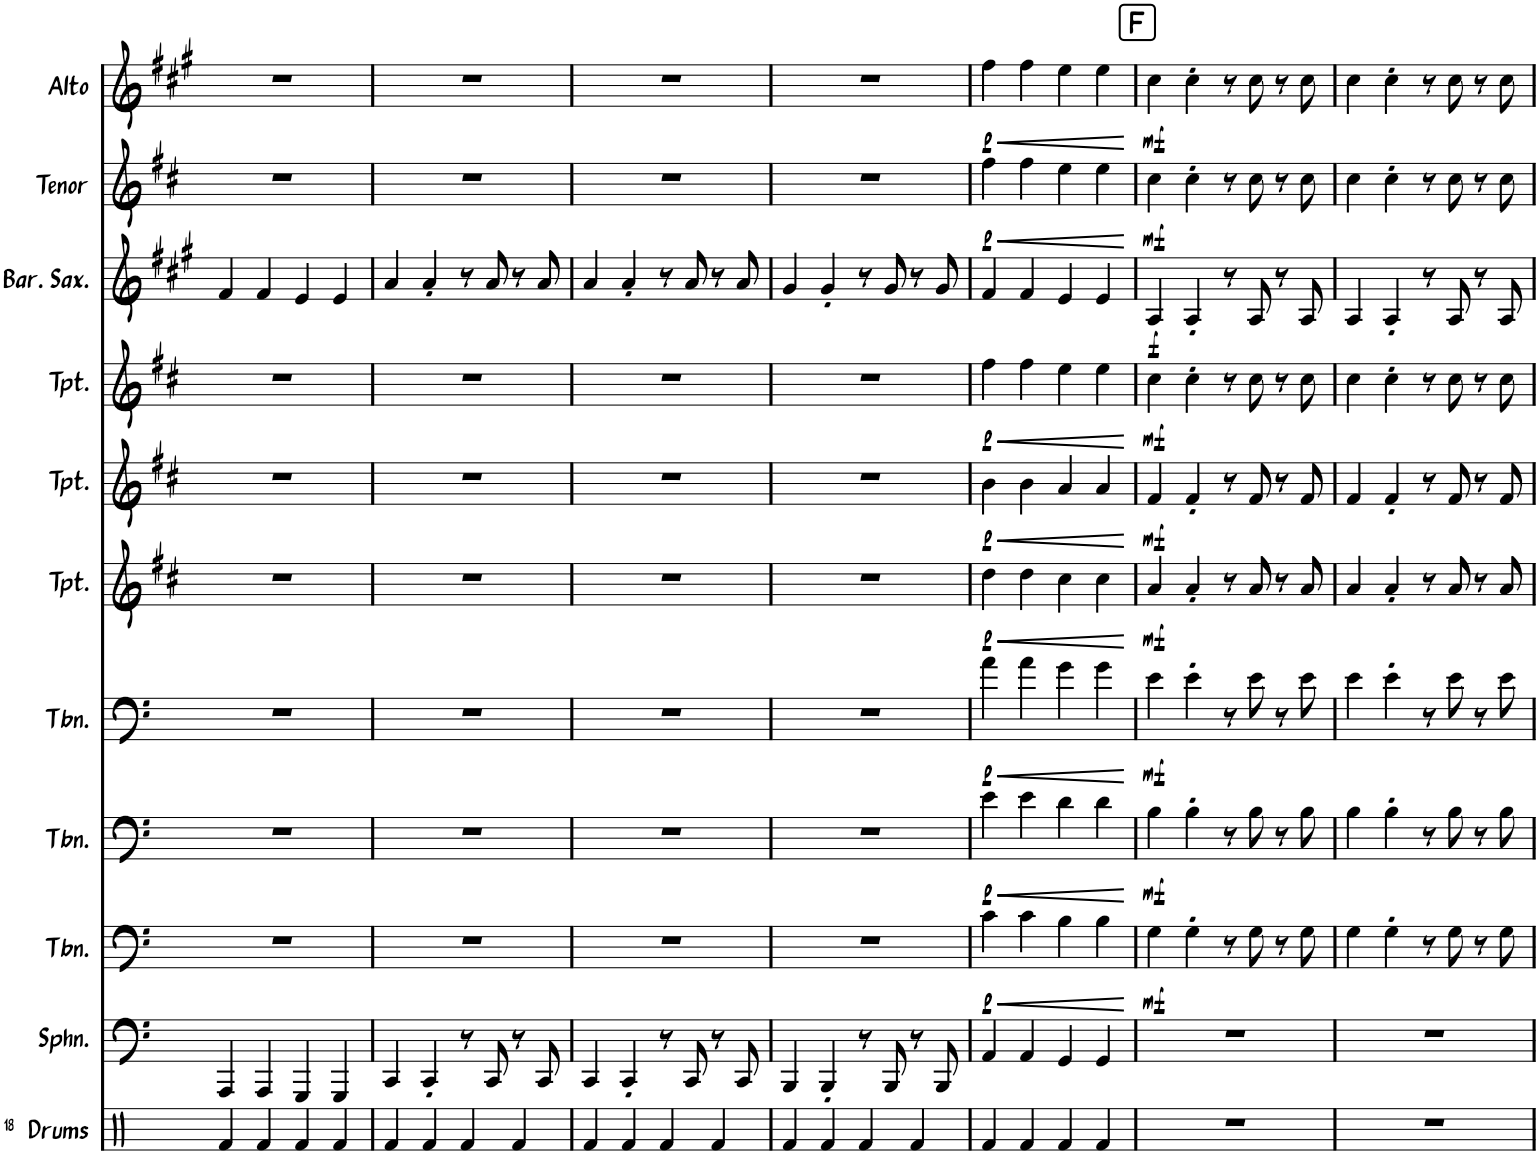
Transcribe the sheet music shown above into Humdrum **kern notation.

**kern	**kern	**kern	**dynam	**kern	**dynam	**kern	**dynam	**kern	**dynam	**kern	**dynam	**kern	**dynam	**kern	**dynam	**kern	**dynam	**kern	**dynam
*part11	*part10	*part9	*part9	*part8	*part8	*part7	*part7	*part6	*part6	*part5	*part5	*part4	*part4	*part3	*part3	*part2	*part2	*part1	*part1
*staff11	*staff10	*staff9	*staff9	*staff8	*staff8	*staff7	*staff7	*staff6	*staff6	*staff5	*staff5	*staff4	*staff4	*staff3	*staff3	*staff2	*staff2	*staff1	*staff1
*I"Drums	*I"Sousaphone	*I"Trombone	*	*I"Trombone	*	*I"Trombone	*	*I"Trumpet	*	*I"Trumpet	*	*I"Trumpet	*	*I"Baritone Saxophone	*	*I"Tenor Sax	*	*I"Alto Sax	*
*I'Drums	*I'Sphn.	*I'Tbn.	*	*I'Tbn.	*	*I'Tbn.	*	*I'Tpt.	*	*I'Tpt.	*	*I'Tpt.	*	*I'Bar. Sax.	*	*I'Tenor	*	*I'Alto	*
!!LO:PB:g=z
*clefX	*clefF4	*clefF4	*	*clefF4	*	*clefF4	*	*clefG2	*	*clefG2	*	*clefG2	*	*clefG2	*	*clefG2	*	*clefG2	*
*	*	*	*	*	*	*	*	*Trd1c2	*	*Trd1c2	*	*Trd1c2	*	*Trd12c21	*	*Trd8c14	*	*Trd5c9	*
*k[]	*k[]	*k[]	*	*k[]	*	*k[]	*	*k[f#c#]	*	*k[f#c#]	*	*k[f#c#]	*	*k[f#c#g#]	*	*k[f#c#]	*	*k[f#c#g#]	*
*M4/4	*M4/4	*M4/4	*	*M4/4	*	*M4/4	*	*M4/4	*	*M4/4	*	*M4/4	*	*M4/4	*	*M4/4	*	*M4/4	*
=74	=74	=74	=74	=74	=74	=74	=74	=74	=74	=74	=74	=74	=74	=74	=74	=74	=74	=74	=74
4Rf/	4AAA/	1r	.	1r	.	1r	.	1r	.	1r	.	1r	.	4f#/	.	1r	.	1r	.
4Rf/	4AAA/	.	.	.	.	.	.	.	.	.	.	.	.	4f#/	.	.	.	.	.
4Rf/	4GGG/	.	.	.	.	.	.	.	.	.	.	.	.	4e/	.	.	.	.	.
4Rf/	4GGG/	.	.	.	.	.	.	.	.	.	.	.	.	4e/	.	.	.	.	.
=75	=75	=75	=75	=75	=75	=75	=75	=75	=75	=75	=75	=75	=75	=75	=75	=75	=75	=75	=75
4Rf/	4CC/	1r	.	1r	.	1r	.	1r	.	1r	.	1r	.	4a/	.	1r	.	1r	.
4Rf/	4CC'/	.	.	.	.	.	.	.	.	.	.	.	.	4a'/	.	.	.	.	.
4Rf/	8r	.	.	.	.	.	.	.	.	.	.	.	.	8r	.	.	.	.	.
.	8CC/	.	.	.	.	.	.	.	.	.	.	.	.	8a/	.	.	.	.	.
4Rf/	8r	.	.	.	.	.	.	.	.	.	.	.	.	8r	.	.	.	.	.
.	8CC/	.	.	.	.	.	.	.	.	.	.	.	.	8a/	.	.	.	.	.
=76	=76	=76	=76	=76	=76	=76	=76	=76	=76	=76	=76	=76	=76	=76	=76	=76	=76	=76	=76
4Rf/	4CC/	1r	.	1r	.	1r	.	1r	.	1r	.	1r	.	4a/	.	1r	.	1r	.
4Rf/	4CC'/	.	.	.	.	.	.	.	.	.	.	.	.	4a'/	.	.	.	.	.
4Rf/	8r	.	.	.	.	.	.	.	.	.	.	.	.	8r	.	.	.	.	.
.	8CC/	.	.	.	.	.	.	.	.	.	.	.	.	8a/	.	.	.	.	.
4Rf/	8r	.	.	.	.	.	.	.	.	.	.	.	.	8r	.	.	.	.	.
.	8CC/	.	.	.	.	.	.	.	.	.	.	.	.	8a/	.	.	.	.	.
=77	=77	=77	=77	=77	=77	=77	=77	=77	=77	=77	=77	=77	=77	=77	=77	=77	=77	=77	=77
4Rf/	4BBB/	1r	.	1r	.	1r	.	1r	.	1r	.	1r	.	4g#/	.	1r	.	1r	.
4Rf/	4BBB'/	.	.	.	.	.	.	.	.	.	.	.	.	4g#'/	.	.	.	.	.
4Rf/	8r	.	.	.	.	.	.	.	.	.	.	.	.	8r	.	.	.	.	.
.	8BBB/	.	.	.	.	.	.	.	.	.	.	.	.	8g#/	.	.	.	.	.
4Rf/	8r	.	.	.	.	.	.	.	.	.	.	.	.	8r	.	.	.	.	.
.	8BBB/	.	.	.	.	.	.	.	.	.	.	.	.	8g#/	.	.	.	.	.
=78	=78	=78	=78	=78	=78	=78	=78	=78	=78	=78	=78	=78	=78	=78	=78	=78	=78	=78	=78
!	!	!	!LO:HP:b	!	!LO:HP:b	!	!LO:HP:b	!	!LO:HP:b	!	!LO:HP:b	!	!LO:HP:b	!	!	!	!LO:HP:b	!	!LO:HP:b
!	!	!	!LO:DY:n=1:b	!	!LO:DY:n=1:b	!	!LO:DY:n=1:b	!	!LO:DY:n=1:b	!	!LO:DY:n=1:b	!	!LO:DY:n=1:b	!	!	!	!LO:DY:n=1:b	!	!LO:DY:n=1:b
4Rf/	4AA/	4c\	< p	4e\	< p	4a\	< p	4dd\	< p	4b\	< p	4ff#\	< p	4f#/	.	4ff#\	< p	4ff#\	< p
4Rf/	4AA/	4c\	.	4e\	.	4a\	.	4dd\	.	4b\	.	4ff#\	.	4f#/	.	4ff#\	.	4ff#\	.
4Rf/	4GG/	4B\	.	4d\	.	4g\	.	4cc#\	.	4a/	.	4ee\	.	4e/	.	4ee\	.	4ee\	.
4Rf/	4GG/	4B\	.	4d\	.	4g\	.	4cc#\	.	4a/	.	4ee\	.	4e/	.	4ee\	.	4ee\	.
.	.	.	[	.	[	.	[	.	[	.	[	.	[	.	.	.	[	.	[
!!LO:REH:place=s1:a:B:rj:fs=14:t=F
=79	=79	=79	=79	=79	=79	=79	=79	=79	=79	=79	=79	=79	=79	=79	=79	=79	=79	=79	=79
!	!	!	!LO:DY:b	!	!LO:DY:b	!	!LO:DY:b	!	!LO:DY:b	!	!LO:DY:b	!	!LO:DY:b	!	!LO:DY:b	!	!LO:DY:b	!	!LO:DY:b
1r	1r	4G\	mf	4B\	mf	4e\	mf	4a/	mf	4f#/	mf	4cc#\	mf	4A/	f	4cc#\	mf	4cc#\	mf
.	.	4G'\	.	4B'\	.	4e'\	.	4a'/	.	4f#'/	.	4cc#'\	.	4A'/	.	4cc#'\	.	4cc#'\	.
.	.	8r	.	8r	.	8r	.	8r	.	8r	.	8r	.	8r	.	8r	.	8r	.
.	.	8G\	.	8B\	.	8e\	.	8a/	.	8f#/	.	8cc#\	.	8A/	.	8cc#\	.	8cc#\	.
.	.	8r	.	8r	.	8r	.	8r	.	8r	.	8r	.	8r	.	8r	.	8r	.
.	.	8G\	.	8B\	.	8e\	.	8a/	.	8f#/	.	8cc#\	.	8A/	.	8cc#\	.	8cc#\	.
=80	=80	=80	=80	=80	=80	=80	=80	=80	=80	=80	=80	=80	=80	=80	=80	=80	=80	=80	=80
1r	1r	4G\	.	4B\	.	4e\	.	4a/	.	4f#/	.	4cc#\	.	4A/	.	4cc#\	.	4cc#\	.
.	.	4G'\	.	4B'\	.	4e'\	.	4a'/	.	4f#'/	.	4cc#'\	.	4A'/	.	4cc#'\	.	4cc#'\	.
.	.	8r	.	8r	.	8r	.	8r	.	8r	.	8r	.	8r	.	8r	.	8r	.
.	.	8G\	.	8B\	.	8e\	.	8a/	.	8f#/	.	8cc#\	.	8A/	.	8cc#\	.	8cc#\	.
.	.	8r	.	8r	.	8r	.	8r	.	8r	.	8r	.	8r	.	8r	.	8r	.
.	.	8G\	.	8B\	.	8e\	.	8a/	.	8f#/	.	8cc#\	.	8A/	.	8cc#\	.	8cc#\	.
=	=	=	=	=	=	=	=	=	=	=	=	=	=	=	=	=	=	=	=
*-	*-	*-	*-	*-	*-	*-	*-	*-	*-	*-	*-	*-	*-	*-	*-	*-	*-	*-	*-
